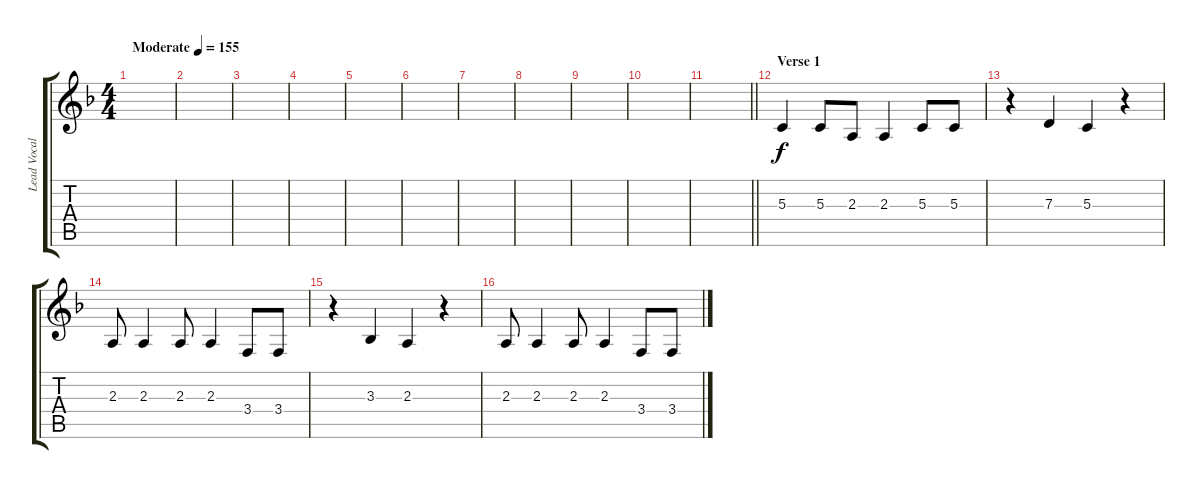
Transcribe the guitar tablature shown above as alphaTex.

\track ("Lead Vocals" "Lead Vocal") {instrument lead2sawtooth}
\staff {score tabs}
\tuning (E4 B3 G3 D3 A2 E2) {hide}
\ts (4 4)
\tempo (155 "Moderate")
\clef g2
\ks f
|
|
|
|
|
|
|
|
|
|
\barLineRight lightlight
|
\section ("" "Verse 1")
5.3.4 5.3.8 2.3.8 2.3.4 5.3.8 5.3.8 |
r.4 7.3.4 5.3.4 r.4 |
2.3.8 2.3.4 2.3.8 2.3.4 3.4.8 3.4.8 |
r.4 3.3.4 2.3.4 r.4 |
2.3.8 2.3.4 2.3.8 2.3.4 3.4.8 3.4.8
